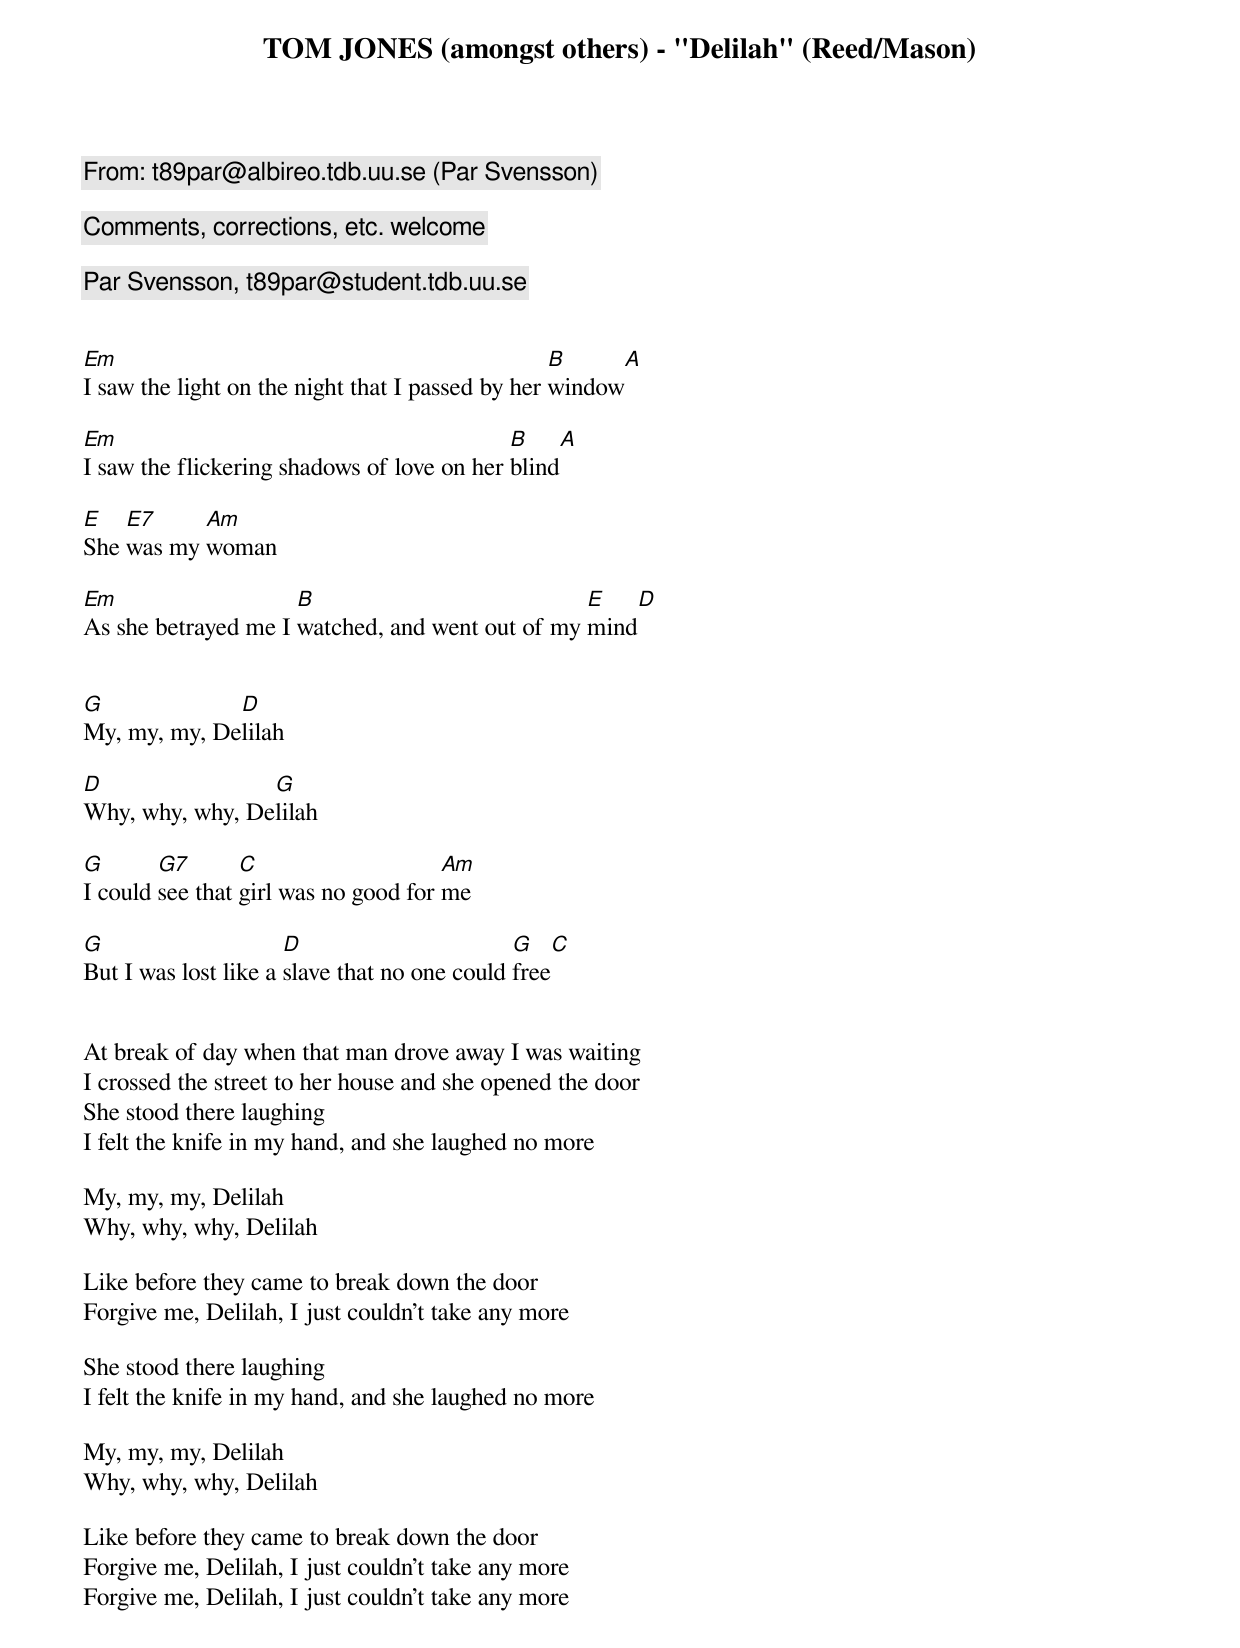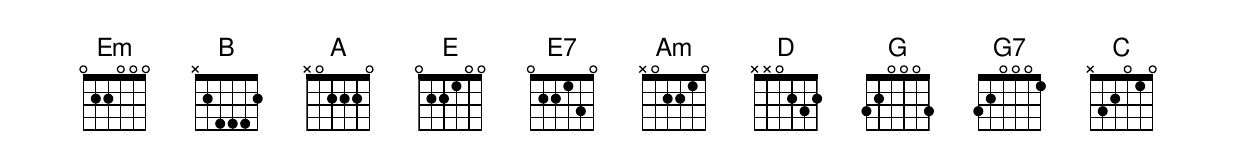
From: t89par@albireo.tdb.uu.se (Par Svensson)

TOM JONES (amongst others) - "Delilah" (Reed/Mason)

Comments, corrections, etc. welcome

Par Svensson, t89par@student.tdb.uu.se


Em                                                B      A
I saw the light on the night that I passed by her window

Em                                          B     A
I saw the flickering shadows of love on her blind

E   E7     Am
She was my woman

Em                   B                           E    D
As she betrayed me I watched, and went out of my mind


G             D
My, my, my, Delilah

D                G
Why, why, why, Delilah

G       G7       C                    Am
I could see that girl was no good for me

G                     D                       G    C
But I was lost like a slave that no one could free


At break of day when that man drove away I was waiting
I crossed the street to her house and she opened the door
She stood there laughing
I felt the knife in my hand, and she laughed no more

My, my, my, Delilah
Why, why, why, Delilah

Like before they came to break down the door
Forgive me, Delilah, I just couldn't take any more

She stood there laughing
I felt the knife in my hand, and she laughed no more

My, my, my, Delilah
Why, why, why, Delilah

Like before they came to break down the door
Forgive me, Delilah, I just couldn't take any more
Forgive me, Delilah, I just couldn't take any more
